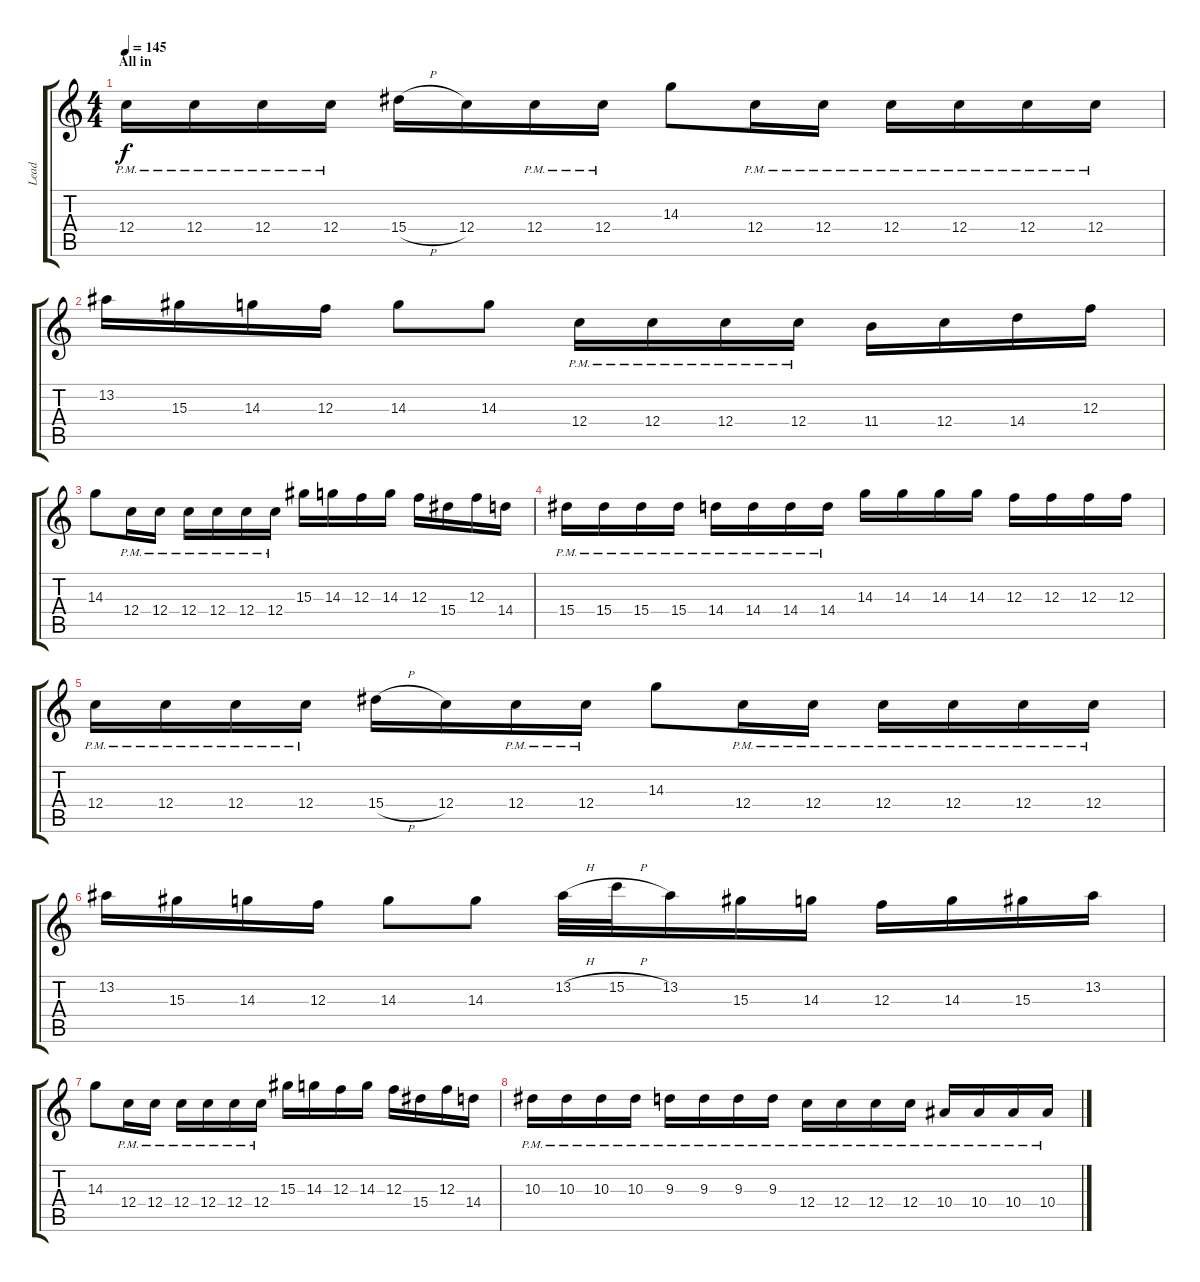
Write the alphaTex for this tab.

\track ("Lead" "Lead") {instrument distortionguitar}
\staff {score tabs}
\tuning (D4 A3 F3 C3 G2 C2) {hide}
\ts (4 4)
\section ("" "All in")
\tempo 145
\clef g2
\ks c
12.4{pm}.16{dy f} 12.4{pm}.16 12.4{pm}.16 12.4{pm}.16 15.4{h}.16 12.4.16 12.4{pm}.16 12.4{pm}.16 14.3.8 12.4{pm}.16 12.4{pm}.16 12.4{pm}.16 12.4{pm}.16 12.4{pm}.16 12.4{pm}.16 |
13.2.16 15.3.16 14.3.16 12.3.16 14.3.8 14.3.8 12.4{pm}.16 12.4{pm}.16 12.4{pm}.16 12.4{pm}.16 11.4.16 12.4.16 14.4.16 12.3.16 |
14.3.8 12.4{pm}.16 12.4{pm}.16 12.4{pm}.16 12.4{pm}.16 12.4{pm}.16 12.4{pm}.16 15.3.16 14.3.16 12.3.16 14.3.16 12.3.16 15.4.16 12.3.16 14.4.16 |
15.4{pm}.16 15.4{pm}.16 15.4{pm}.16 15.4{pm}.16 14.4{pm}.16 14.4{pm}.16 14.4{pm}.16 14.4{pm}.16 14.3.16 14.3.16 14.3.16 14.3.16 12.3.16 12.3.16 12.3.16 12.3.16 |
12.4{pm}.16 12.4{pm}.16 12.4{pm}.16 12.4{pm}.16 15.4{h}.16 12.4.16 12.4{pm}.16 12.4{pm}.16 14.3.8 12.4{pm}.16 12.4{pm}.16 12.4{pm}.16 12.4{pm}.16 12.4{pm}.16 12.4{pm}.16 |
13.2.16 15.3.16 14.3.16 12.3.16 14.3.8 14.3.8 13.2{h}.32 15.2{h}.32 13.2.16 15.3.16 14.3.16 12.3.16 14.3.16 15.3.16 13.2.16 |
14.3.8 12.4{pm}.16 12.4{pm}.16 12.4{pm}.16 12.4{pm}.16 12.4{pm}.16 12.4{pm}.16 15.3.16 14.3.16 12.3.16 14.3.16 12.3.16 15.4.16 12.3.16 14.4.16 |
10.3{pm}.16 10.3{pm}.16 10.3{pm}.16 10.3{pm}.16 9.3{pm}.16 9.3{pm}.16 9.3{pm}.16 9.3{pm}.16 12.4{pm}.16 12.4{pm}.16 12.4{pm}.16 12.4{pm}.16 10.4{pm}.16 10.4{pm}.16 10.4{pm}.16 10.4{pm}.16
